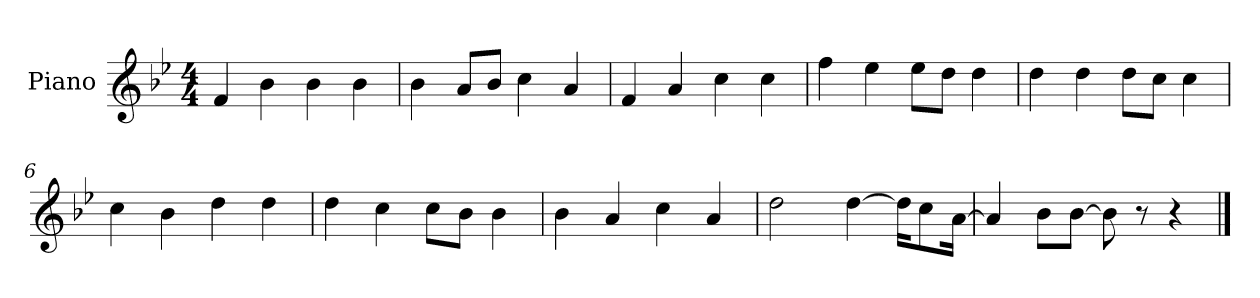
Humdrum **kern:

**kern
*part1
*staff1
*I"Piano
*I'P-no
*clefG2
*k[b-e-]
*M4/4
*MM90
=1
4f/
4b-\
4b-\
4b-\
=2
4b-\
8a/L
8b-/J
4cc\
4a/
=3
4f/
4a/
4cc\
4cc\
=4
4ff\
4ee-\
8ee-\L
8dd\J
4dd\
=5
4dd\
4dd\
8dd\L
8cc\J
4cc\
=6
4cc\
4b-\
4dd\
4dd\
=7
4dd\
4cc\
8cc\L
8b-\J
4b-\
!!LO:LB:g=z
=8
4b-\
4a/
4cc\
4a/
=9
2dd\
[4dd\
16dd\KL]
8cc\
[16a\Jk
=10
4a/]
8b-\L
[8b-\J
8b-\]
8r
4r
==
*-
